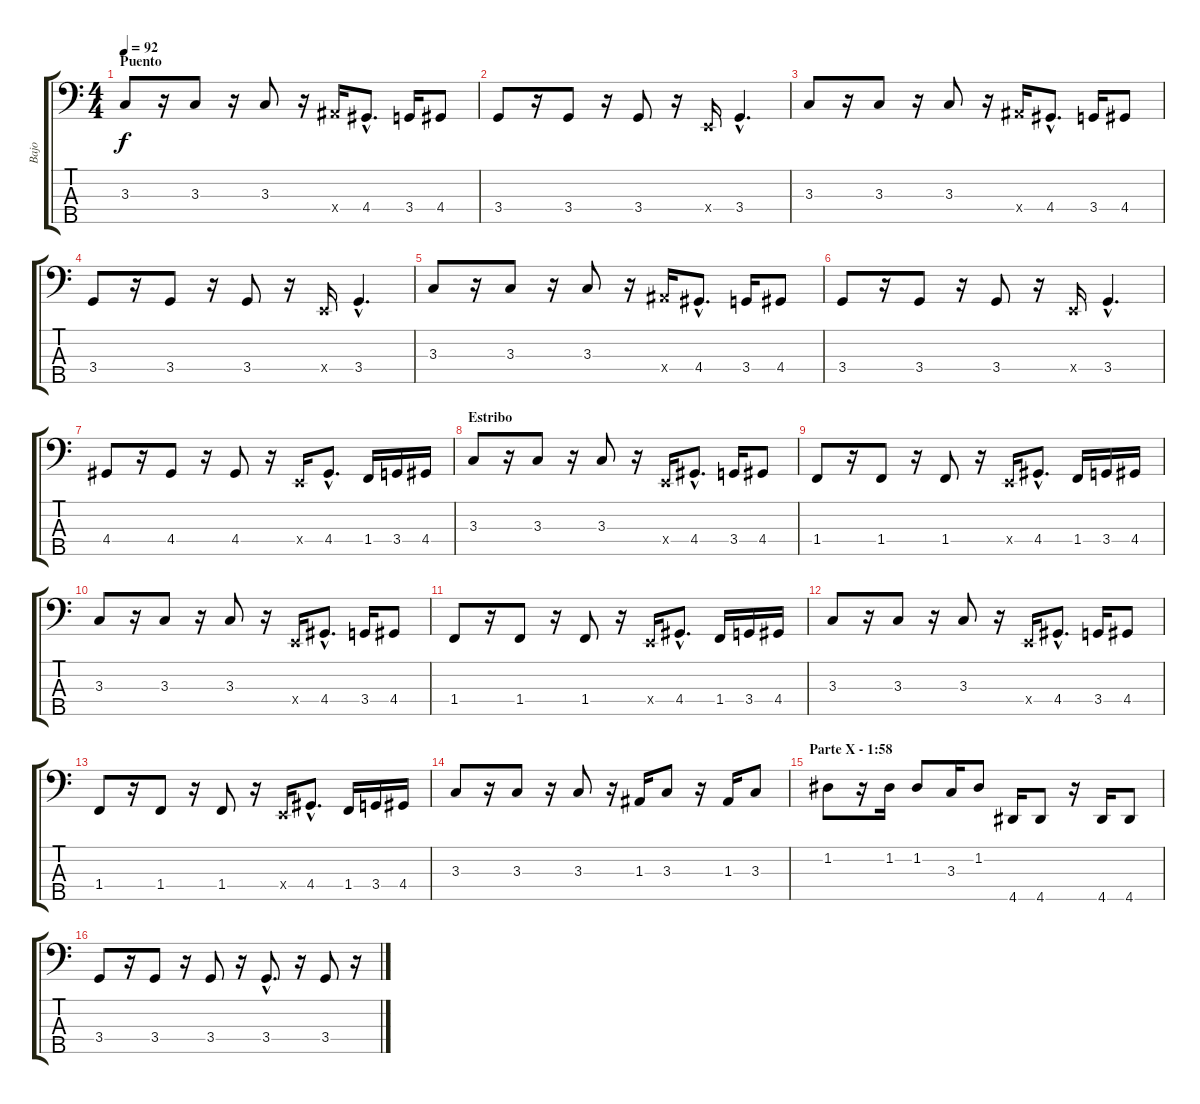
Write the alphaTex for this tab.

\track ("Bajo" "Bajo") {instrument electricbassfinger}
\staff {score tabs}
\tuning (G2 D2 A1 E1 B0) {hide}
\ts (4 4)
\section ("" "Puento")
\tempo 92
\clef f4
\ks c
3.3.8{dy f} r.16 3.3.8 r.16 3.3.8 r.16 6.4{x}.16 4.4{hac}.8{d} 3.4.16 4.4.8 |
3.4.8 r.16 3.4.8 r.16 3.4.8 r.16 0.4{x}.16 3.4{hac}.4{d} |
3.3.8 r.16 3.3.8 r.16 3.3.8 r.16 6.4{x}.16 4.4{hac}.8{d} 3.4.16 4.4.8 |
3.4.8 r.16 3.4.8 r.16 3.4.8 r.16 0.4{x}.16 3.4{hac}.4{d} |
3.3.8 r.16 3.3.8 r.16 3.3.8 r.16 6.4{x}.16 4.4{hac}.8{d} 3.4.16 4.4.8 |
3.4.8 r.16 3.4.8 r.16 3.4.8 r.16 0.4{x}.16 3.4{hac}.4{d} |
4.4.8 r.16 4.4.8 r.16 4.4.8 r.16 0.4{x}.16 4.4{hac}.8{d} 1.4.16 3.4.16 4.4.16 |
\section ("" "Estribo")
3.3.8 r.16 3.3.8 r.16 3.3.8 r.16 0.4{x}.16 4.4{hac}.8{d} 3.4.16 4.4.8 |
1.4.8 r.16 1.4.8 r.16 1.4.8 r.16 0.4{x}.16 4.4{hac}.8{d} 1.4.16 3.4.16 4.4.16 |
3.3.8 r.16 3.3.8 r.16 3.3.8 r.16 0.4{x}.16 4.4{hac}.8{d} 3.4.16 4.4.8 |
1.4.8 r.16 1.4.8 r.16 1.4.8 r.16 0.4{x}.16 4.4{hac}.8{d} 1.4.16 3.4.16 4.4.16 |
3.3.8 r.16 3.3.8 r.16 3.3.8 r.16 0.4{x}.16 4.4{hac}.8{d} 3.4.16 4.4.8 |
1.4.8 r.16 1.4.8 r.16 1.4.8 r.16 0.4{x}.16 4.4{hac}.8{d} 1.4.16 3.4.16 4.4.16 |
3.3.8 r.16 3.3.8 r.16 3.3.8 r.16 1.3.16 3.3.8 r.16 1.3.16 3.3.8 |
\section ("" "Parte X - 1:58")
1.2.8 r.16 1.2.16 1.2.8 3.3.16 1.2.8 4.5.16 4.5.8 r.16 4.5.16 4.5.8 |
3.4.8 r.16 3.4.8 r.16 3.4.8 r.16 3.4{hac}.8{d} r.16 3.4.8 r.16
